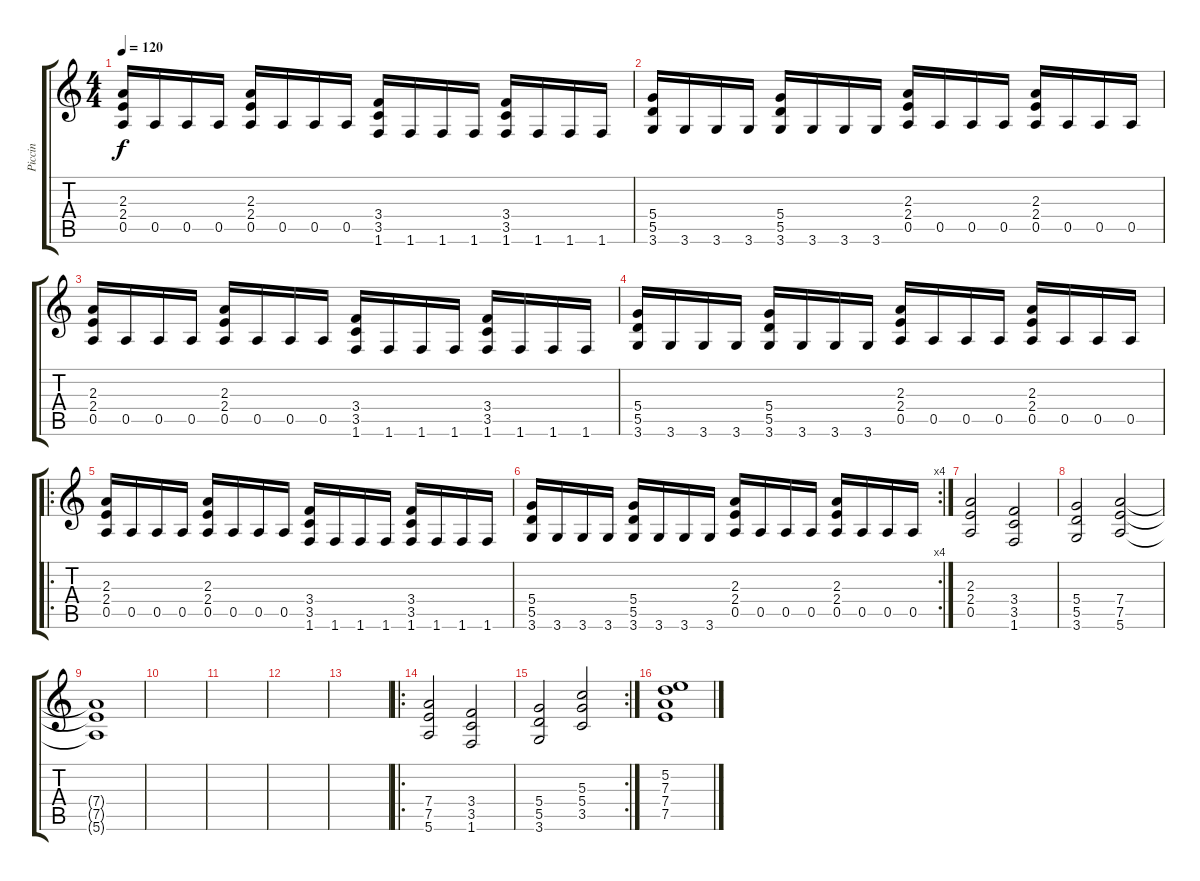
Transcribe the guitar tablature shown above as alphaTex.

\track ("Piccin" "Piccin") {instrument distortionguitar}
\staff {score tabs}
\tuning (E4 B3 G3 D3 A2 E2) {hide}
\ts (4 4)
\tempo 120
\clef g2
\ks c
(2.3 2.4 0.5).16{dy f} 0.5.16 0.5.16 0.5.16 (2.3 2.4 0.5).16 0.5.16 0.5.16 0.5.16 (3.4 3.5 1.6).16 1.6.16 1.6.16 1.6.16 (3.4 3.5 1.6).16 1.6.16 1.6.16 1.6.16 |
(5.4 5.5 3.6).16 3.6.16 3.6.16 3.6.16 (5.4 5.5 3.6).16 3.6.16 3.6.16 3.6.16 (2.3 2.4 0.5).16 0.5.16 0.5.16 0.5.16 (2.3 2.4 0.5).16 0.5.16 0.5.16 0.5.16 |
(2.3 2.4 0.5).16 0.5.16 0.5.16 0.5.16 (2.3 2.4 0.5).16 0.5.16 0.5.16 0.5.16 (3.4 3.5 1.6).16 1.6.16 1.6.16 1.6.16 (3.4 3.5 1.6).16 1.6.16 1.6.16 1.6.16 |
(5.4 5.5 3.6).16 3.6.16 3.6.16 3.6.16 (5.4 5.5 3.6).16 3.6.16 3.6.16 3.6.16 (2.3 2.4 0.5).16 0.5.16 0.5.16 0.5.16 (2.3 2.4 0.5).16 0.5.16 0.5.16 0.5.16 |
\ro
(2.3 2.4 0.5).16 0.5.16 0.5.16 0.5.16 (2.3 2.4 0.5).16 0.5.16 0.5.16 0.5.16 (3.4 3.5 1.6).16 1.6.16 1.6.16 1.6.16 (3.4 3.5 1.6).16 1.6.16 1.6.16 1.6.16 |
\rc 4
(5.4 5.5 3.6).16 3.6.16 3.6.16 3.6.16 (5.4 5.5 3.6).16 3.6.16 3.6.16 3.6.16 (2.3 2.4 0.5).16 0.5.16 0.5.16 0.5.16 (2.3 2.4 0.5).16 0.5.16 0.5.16 0.5.16 |
(2.3 2.4 0.5).2 (3.4 3.5 1.6).2 |
(5.4 5.5 3.6).2 (7.4 7.5 5.6).2 |
(7.4{t} 7.5{t} 5.6{t}).1 |
|
|
|
|
\ro
(7.4 7.5 5.6).2 (3.4 3.5 1.6).2 |
\rc 2
(5.4 5.5 3.6).2 (5.3 5.4 3.5).2 |
(5.2 7.3 7.4 7.5).1
